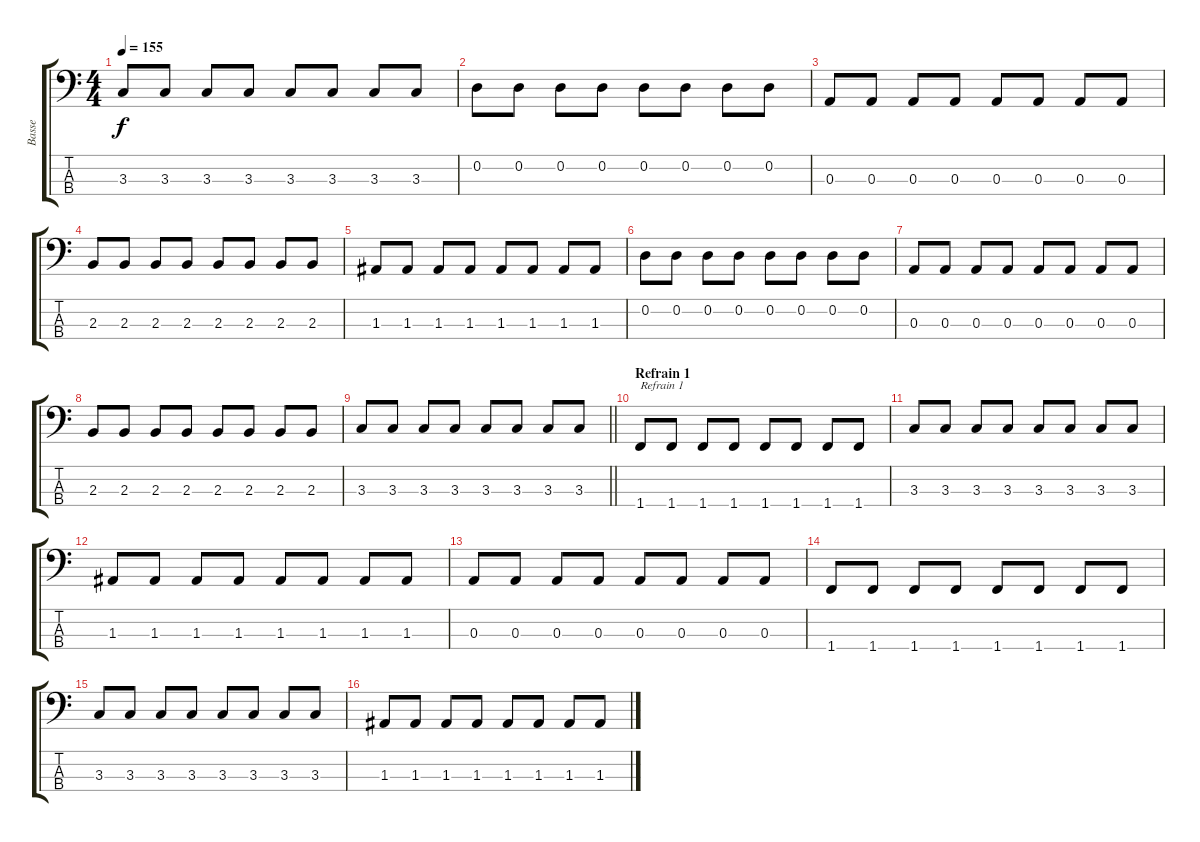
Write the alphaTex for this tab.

\track ("Basse" "Basse") {instrument electricbasspick}
\staff {score tabs}
\tuning (G2 D2 A1 E1) {hide}
\ts (4 4)
\tempo 155
\clef f4
\ks c
3.3.8{dy f} 3.3.8 3.3.8 3.3.8 3.3.8 3.3.8 3.3.8 3.3.8 |
0.2.8 0.2.8 0.2.8 0.2.8 0.2.8 0.2.8 0.2.8 0.2.8 |
0.3.8 0.3.8 0.3.8 0.3.8 0.3.8 0.3.8 0.3.8 0.3.8 |
2.3.8 2.3.8 2.3.8 2.3.8 2.3.8 2.3.8 2.3.8 2.3.8 |
1.3.8 1.3.8 1.3.8 1.3.8 1.3.8 1.3.8 1.3.8 1.3.8 |
0.2.8 0.2.8 0.2.8 0.2.8 0.2.8 0.2.8 0.2.8 0.2.8 |
0.3.8 0.3.8 0.3.8 0.3.8 0.3.8 0.3.8 0.3.8 0.3.8 |
2.3.8 2.3.8 2.3.8 2.3.8 2.3.8 2.3.8 2.3.8 2.3.8 |
\barLineRight lightlight
3.3.8 3.3.8 3.3.8 3.3.8 3.3.8 3.3.8 3.3.8 3.3.8 |
\section ("" "Refrain 1")
1.4.8{txt "Refrain 1"} 1.4.8 1.4.8 1.4.8 1.4.8 1.4.8 1.4.8 1.4.8 |
3.3.8 3.3.8 3.3.8 3.3.8 3.3.8 3.3.8 3.3.8 3.3.8 |
1.3.8 1.3.8 1.3.8 1.3.8 1.3.8 1.3.8 1.3.8 1.3.8 |
0.3.8 0.3.8 0.3.8 0.3.8 0.3.8 0.3.8 0.3.8 0.3.8 |
1.4.8 1.4.8 1.4.8 1.4.8 1.4.8 1.4.8 1.4.8 1.4.8 |
3.3.8 3.3.8 3.3.8 3.3.8 3.3.8 3.3.8 3.3.8 3.3.8 |
1.3.8 1.3.8 1.3.8 1.3.8 1.3.8 1.3.8 1.3.8 1.3.8
